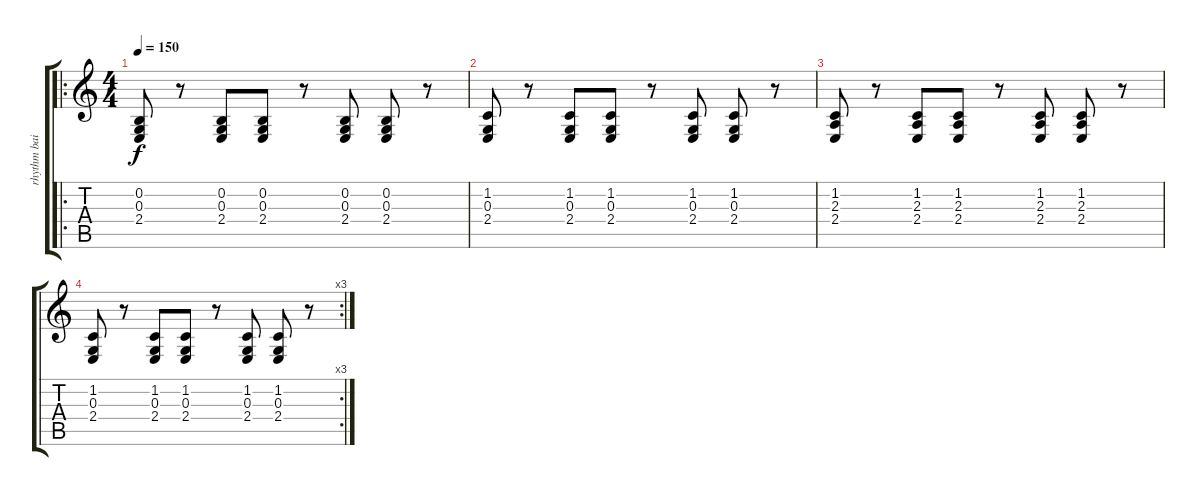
\track ("rhythm baian" "rhythm bai") {instrument accordion}
\staff {score tabs}
\tuning (E4 B3 G3 D3 A2 E2) {hide}
\ro
\ts (4 4)
\tempo 150
\clef g2
\ks c
(0.2 0.3 2.4).8{dy f} r.8 (0.2 0.3 2.4).8 (0.2 0.3 2.4).8 r.8 (0.2 0.3 2.4).8 (0.2 0.3 2.4).8 r.8 |
(1.2 0.3 2.4).8 r.8 (1.2 0.3 2.4).8 (1.2 0.3 2.4).8 r.8 (1.2 0.3 2.4).8 (1.2 0.3 2.4).8 r.8 |
(1.2 2.3 2.4).8 r.8 (1.2 2.3 2.4).8 (1.2 2.3 2.4).8 r.8 (1.2 2.3 2.4).8 (1.2 2.3 2.4).8 r.8 |
\rc 3
(1.2 0.3 2.4).8 r.8 (1.2 0.3 2.4).8 (1.2 0.3 2.4).8 r.8 (1.2 0.3 2.4).8 (1.2 0.3 2.4).8 r.8
